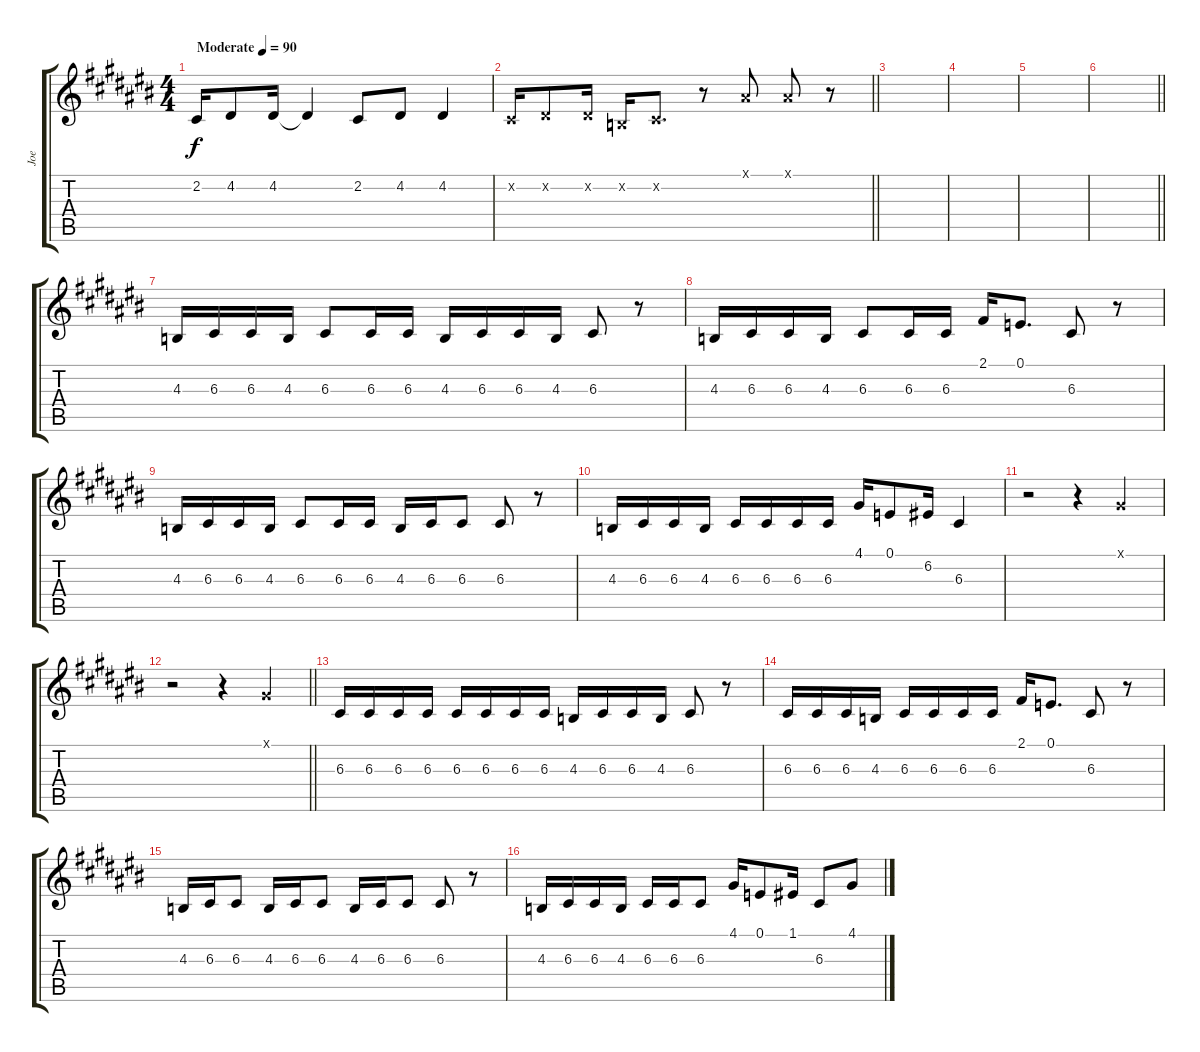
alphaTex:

\track ("Joe" "Joe") {instrument lead1square}
\staff {score tabs}
\tuning (E4 B3 G3 D3 A2 E2) {hide}
\ts (4 4)
\tempo (90 "Moderate")
\clef g2
\ks c#
2.2.16{dy f instrument lead1square} 4.2.8 4.2.16 4.2{t}.4 2.2.8 4.2.8 4.2.4 |
\barLineRight lightlight
2.2{x}.16 4.2{x}.8 4.2{x}.16 0.2{x}.16 2.2{x}.8{d} r.8 6.1{x}.8 6.1{x}.8 r.8 |
|
|
|
\barLineRight lightlight
|
4.3.16 6.3.16 6.3.16 4.3.16 6.3.8 6.3.16 6.3.16 4.3.16 6.3.16 6.3.16 4.3.16 6.3.8 r.8 |
4.3.16 6.3.16 6.3.16 4.3.16 6.3.8 6.3.16 6.3.16 2.1.16 0.1.8{d} 6.3.8 r.8 |
4.3.16 6.3.16 6.3.16 4.3.16 6.3.8 6.3.16 6.3.16 4.3.16 6.3.16 6.3.8 6.3.8 r.8 |
4.3.16 6.3.16 6.3.16 4.3.16 6.3.16 6.3.16 6.3.16 6.3.16 4.1.16 0.1.8 6.2.16 6.3.4 |
r.2 r.4 4.1{x}.4 |
\barLineRight lightlight
r.2 r.4 4.1{x}.4 |
6.3.16 6.3.16 6.3.16 6.3.16 6.3.16 6.3.16 6.3.16 6.3.16 4.3.16 6.3.16 6.3.16 4.3.16 6.3.8 r.8 |
6.3.16 6.3.16 6.3.16 4.3.16 6.3.16 6.3.16 6.3.16 6.3.16 2.1.16 0.1.8{d} 6.3.8 r.8 |
4.3.16 6.3.16 6.3.8 4.3.16 6.3.16 6.3.8 4.3.16 6.3.16 6.3.8 6.3.8 r.8 |
4.3.16 6.3.16 6.3.16 4.3.16 6.3.16 6.3.16 6.3.8 4.1.16 0.1.8 1.1.16 6.3.8 4.1.8
